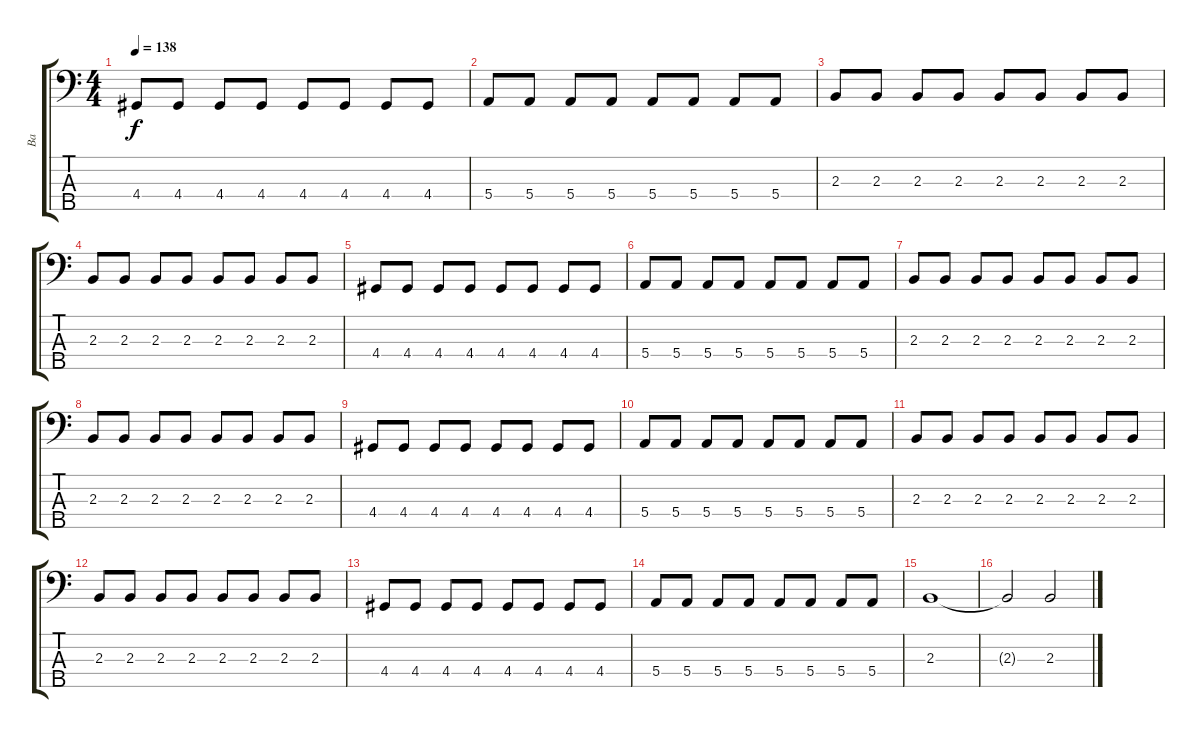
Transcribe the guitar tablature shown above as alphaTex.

\track ("Ba" "Ba") {instrument electricbasspick}
\staff {score tabs}
\tuning (G2 D2 A1 E1 B0) {hide}
\ts (4 4)
\tempo 138
\clef f4
\ks c
4.4.8{dy f} 4.4.8 4.4.8 4.4.8 4.4.8 4.4.8 4.4.8 4.4.8 |
5.4.8 5.4.8 5.4.8 5.4.8 5.4.8 5.4.8 5.4.8 5.4.8 |
2.3.8 2.3.8 2.3.8 2.3.8 2.3.8 2.3.8 2.3.8 2.3.8 |
2.3.8 2.3.8 2.3.8 2.3.8 2.3.8 2.3.8 2.3.8 2.3.8 |
4.4.8 4.4.8 4.4.8 4.4.8 4.4.8 4.4.8 4.4.8 4.4.8 |
5.4.8 5.4.8 5.4.8 5.4.8 5.4.8 5.4.8 5.4.8 5.4.8 |
2.3.8 2.3.8 2.3.8 2.3.8 2.3.8 2.3.8 2.3.8 2.3.8 |
2.3.8 2.3.8 2.3.8 2.3.8 2.3.8 2.3.8 2.3.8 2.3.8 |
4.4.8 4.4.8 4.4.8 4.4.8 4.4.8 4.4.8 4.4.8 4.4.8 |
5.4.8 5.4.8 5.4.8 5.4.8 5.4.8 5.4.8 5.4.8 5.4.8 |
2.3.8 2.3.8 2.3.8 2.3.8 2.3.8 2.3.8 2.3.8 2.3.8 |
2.3.8 2.3.8 2.3.8 2.3.8 2.3.8 2.3.8 2.3.8 2.3.8 |
4.4.8 4.4.8 4.4.8 4.4.8 4.4.8 4.4.8 4.4.8 4.4.8 |
5.4.8 5.4.8 5.4.8 5.4.8 5.4.8 5.4.8 5.4.8 5.4.8 |
2.3.1 |
2.3{t}.2 2.3.2
